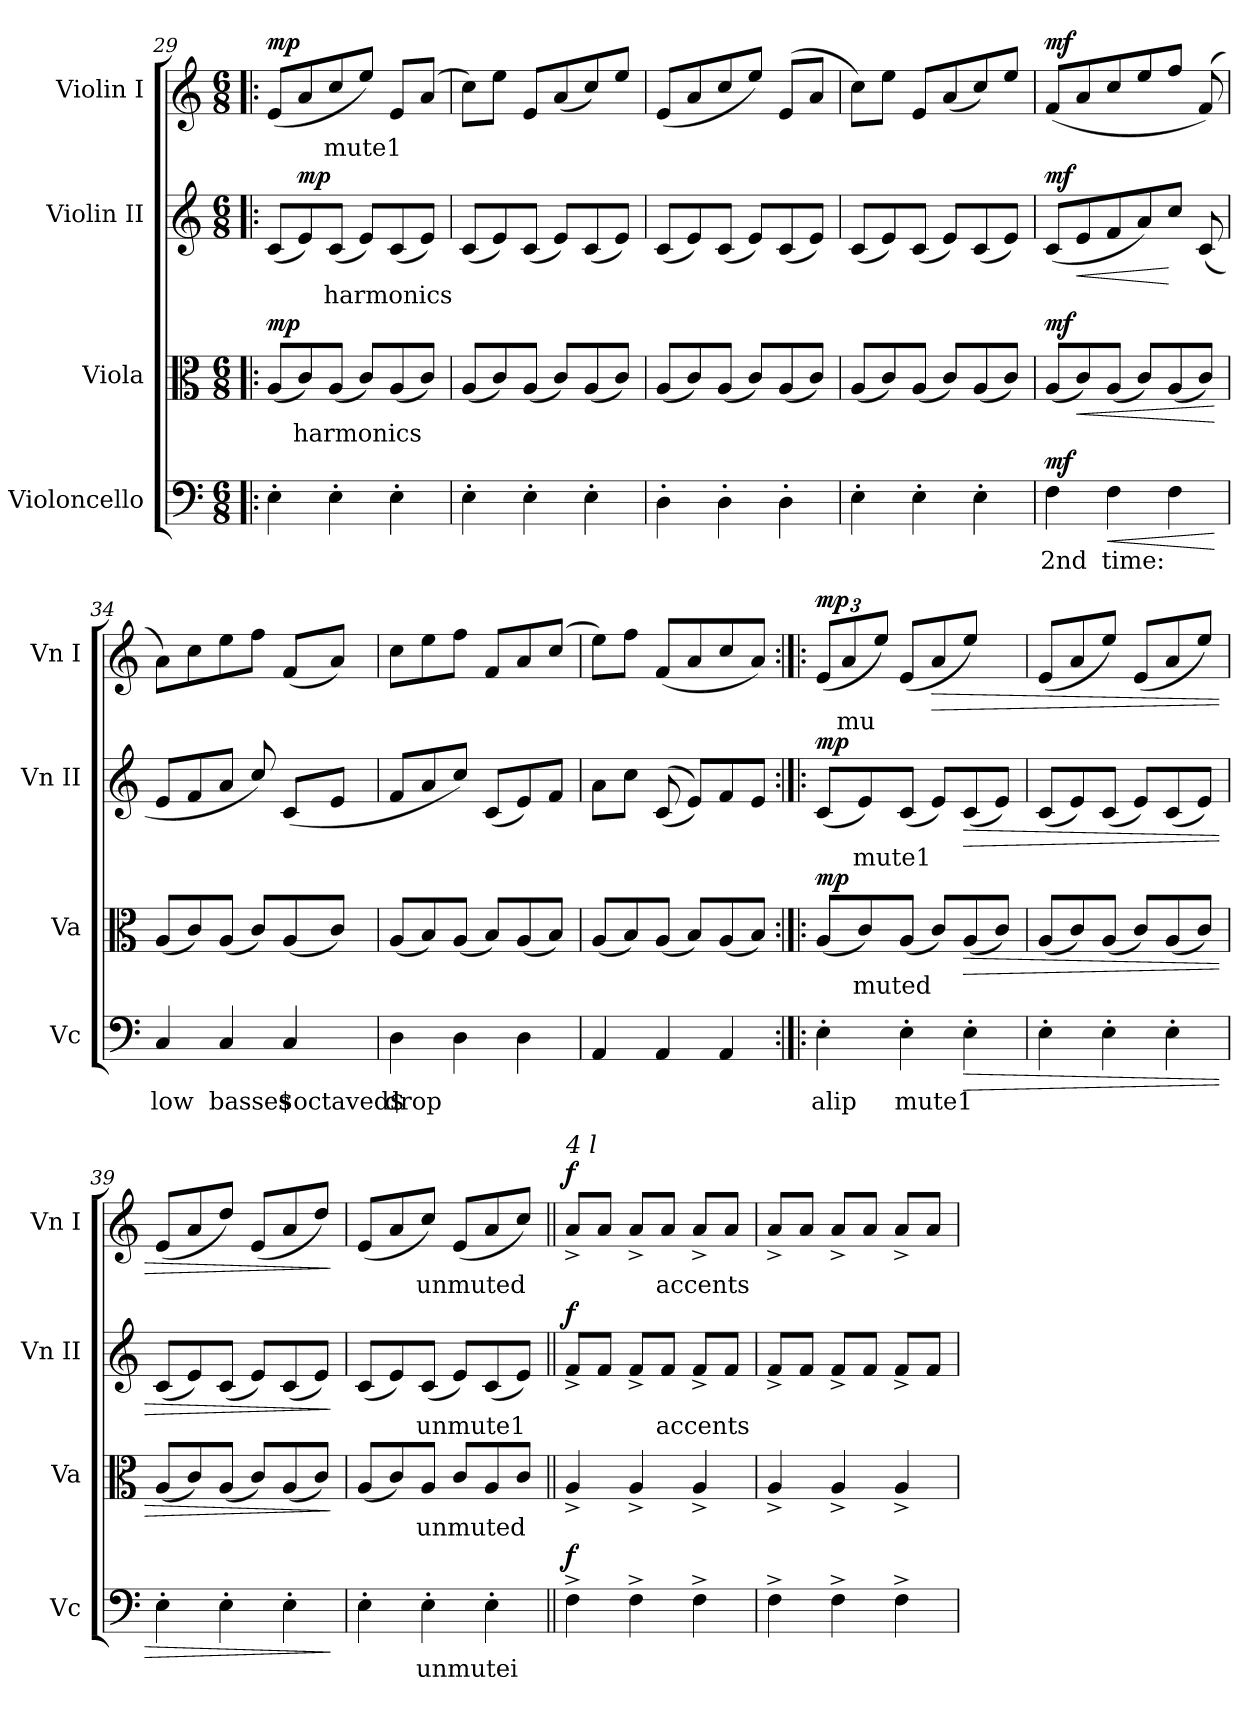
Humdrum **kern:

**kern	**text	**dynam	**kern	**text	**dynam	**kern	**text	**dynam	**kern	**text	**dynam
*part4	*part4	*part4	*part3	*part3	*part3	*part2	*part2	*part2	*part1	*part1	*part1
*staff4	*staff4	*staff4	*staff3	*staff3	*staff3	*staff2	*staff2	*staff2	*staff1	*staff1	*staff1
*I"Violoncello	*	*	*I"Viola	*	*	*I"Violin II	*	*	*I"Violin I	*	*
*I'Vc	*	*	*I'Va	*	*	*I'Vn II	*	*	*I'Vn I	*	*
!!LO:LB:g=z
*clefF4	*	*	*clefC3	*	*	*clefG2	*	*	*clefG2	*	*
*k[]	*	*	*k[]	*	*	*k[]	*	*	*k[]	*	*
*M6/8	*	*	*M6/8	*	*	*M6/8	*	*	*M6/8	*	*
=29!|:	=29!|:	=29!|:	=29!|:	=29!|:	=29!|:	=29!|:	=29!|:	=29!|:	=29!|:	=29!|:	=29!|:
!	!	!	!	!	!LO:DY:b	!	!	!	!	!	!LO:DY:b
4E'\	.	.	(>8A/L	.	mp	(8c/L	.	.	(8e/L	.	mp
!	!	!	!	!	!	!	!	!LO:DY:b	!	!	!
.	.	.	8c/)	harmonics	.	8e/)	.	mp	8a/	.	.
4E'\	.	.	(8A/J	.	.	(8c/J	harmonics	.	8cc/	mute1	.
.	.	.	8c/L)	.	.	8e/L)	.	.	8ee/J)	.	.
4E'\	.	.	(8A/	.	.	(8c/	.	.	8e/L	.	.
.	.	.	8c/J)	.	.	8e/J)	.	.	(>8a/J	.	.
=30	=30	=30	=30	=30	=30	=30	=30	=30	=30	=30	=30
4E'\	.	.	(>8A/L	.	.	(8c/L	.	.	8cc\L)	.	.
.	.	.	8c/)	.	.	8e/)	.	.	8ee\J	.	.
4E'\	.	.	(8A/J	.	.	(8c/J	.	.	8e/L	.	.
.	.	.	8c/L)	.	.	8e/L)	.	.	(8a/	.	.
4E'\	.	.	(8A/	.	.	(8c/	.	.	8cc/)	.	.
.	.	.	8c/J)	.	.	8e/J)	.	.	8ee/J	.	.
=31	=31	=31	=31	=31	=31	=31	=31	=31	=31	=31	=31
4D'\	.	.	(>8A/L	.	.	(8c/L	.	.	(8e/L	.	.
.	.	.	8c/)	.	.	8e/)	.	.	8a/	.	.
4D'\	.	.	(8A/J	.	.	(8c/J	.	.	8cc/	.	.
.	.	.	8c/L)	.	.	8e/L)	.	.	8ee/J)	.	.
4D'\	.	.	(8A/	.	.	(8c/	.	.	(>8e/L	.	.
.	.	.	8c/J)	.	.	8e/J)	.	.	8a/J	.	.
=32	=32	=32	=32	=32	=32	=32	=32	=32	=32	=32	=32
4E'\	.	.	(>8A/L	.	.	(8c/L	.	.	8cc\L)	.	.
.	.	.	8c/)	.	.	8e/)	.	.	8ee\J	.	.
4E'\	.	.	(8A/J	.	.	(8c/J	.	.	8e/L	.	.
.	.	.	8c/L)	.	.	8e/L)	.	.	(8a/	.	.
4E'\	.	.	(8A/	.	.	(8c/	.	.	8cc/)	.	.
.	.	.	8c/J)	.	.	8e/J)	.	.	8ee/J	.	.
!!LO:LB:g=z
=33	=33	=33	=33	=33	=33	=33	=33	=33	=33	=33	=33
!	!	!LO:DY:b	!	!	!LO:DY:b	!	!	!LO:DY:b	!	!	!LO:DY:b
4F\	2nd	mf	(>8A/L	.	mf	(8c/L	.	mf	(>8f/L	.	mf
!	!	!	!	!	!LO:HP:b	!	!	!LO:HP:b	!	!	!
.	.	.	8c/)	.	<	8e/	.	<	8a/	.	.
!	!	!LO:HP:b	!	!	!	!	!	!	!	!	!
4F\	time:	<	(8A/J	.	.	8f/	.	.	8cc/	.	.
.	.	.	8c/L)	.	.	8a/)	.	.	8ee/	.	.
4F\	.	.	(8A/	.	.	8cc/J	.	[	8ff/J	.	.
.	.	.	8c/J)	.	.	(>8c/	.	.	(>8f/)	.	.
.	.	[	.	.	[	.	.	.	.	.	.
=34	=34	=34	=34	=34	=34	=34	=34	=34	=34	=34	=34
4C/	low	.	(>8A/L	.	.	8e/L	.	.	8a\L)	.	.
.	.	.	8c/)	.	.	8f/	.	.	8cc\	.	.
4C/	basses	.	(8A/J	.	.	8a/J	.	.	8ee\	.	.
.	.	.	8c/L)	.	.	8cc/)	.	.	8ff\J	.	.
4C/	$octaved$	.	(8A/	.	.	(>8c/L	.	.	(>8f/L	.	.
.	.	.	8c/J)	.	.	8e/J	.	.	8a/J)	.	.
=35	=35	=35	=35	=35	=35	=35	=35	=35	=35	=35	=35
4D\	drop	.	(8A/L	.	.	8f/L	.	.	8cc\L	.	.
.	.	.	8B/)	.	.	8a/	.	.	8ee\	.	.
4D\	.	.	(8A/J	.	.	8cc/J)	.	.	8ff\J	.	.
.	.	.	8B/L)	.	.	(8c/L	.	.	8f/L	.	.
4D\	.	.	(8A/	.	.	8e/)	.	.	8a/	.	.
.	.	.	8B/J)	.	.	8f/J	.	.	(>8cc/J	.	.
=36	=36	=36	=36	=36	=36	=36	=36	=36	=36	=36	=36
4AA/	.	.	(8A/L	.	.	8a\L	.	.	8ee\L)	.	.
.	.	.	8B/)	.	.	8cc\J	.	.	8ff\J	.	.
4AA/	.	.	(8A/J	.	.	((8c/	.	.	(8f/L	.	.
.	.	.	8B/L)	.	.	8e/L))	.	.	8a/	.	.
4AA/	.	.	(8A/	.	.	8f/	.	.	8cc/	.	.
.	.	.	8B/J)	.	.	8e/J	.	.	8a/J)	.	.
!!LO:PB:g=z
=37:|!|:	=37:|!|:	=37:|!|:	=37:|!|:	=37:|!|:	=37:|!|:	=37:|!|:	=37:|!|:	=37:|!|:	=37:|!|:	=37:|!|:	=37:|!|:
*	*	*	*	*	*	*	*	*	*Xbrackettup	*	*
!	!	!	!	!	!LO:DY:b	!	!	!LO:DY:b	!	!	!LO:DY:b
4E'\	alip	.	(>8A/L	.	mp	(8c/L	.	mp	(12e/L	.	mp
.	.	.	.	.	.	.	.	.	12a/	mu	.
.	.	.	8c/)	muted	.	8e/)	mute1	.	.	.	.
.	.	.	.	.	.	.	.	.	12ee/J)	.	.
4E'\	mute1	.	(8A/J	.	.	(8c/J	.	.	(8e/L	.	.
!	!	!	!	!	!	!	!	!	!	!	!LO:HP:b
.	.	.	8c/L)	.	.	8e/L)	.	.	8a/	.	>
!	!	!LO:HP:b	!	!	!LO:HP:b	!	!	!LO:HP:b	!	!	!
4E'\	.	>	(8A/	.	>	(8c/	.	>	8ee/J)	.	.
.	.	.	8c/J)	.	.	8e/J)	.	.	8ryy	.	.
=38	=38	=38	=38	=38	=38	=38	=38	=38	=38	=38	=38
4E'\	.	.	(>8A/L	.	.	(8c/L	.	.	(8e/L	.	.
.	.	.	8c/)	.	.	8e/)	.	.	8a/	.	.
4E'\	.	.	(8A/J	.	.	(8c/J	.	.	8ee/J)	.	.
.	.	.	8c/L)	.	.	8e/L)	.	.	(8e/L	.	.
4E'\	.	.	(8A/	.	.	(8c/	.	.	8a/	.	.
.	.	.	8c/J)	.	.	8e/J)	.	.	8ee/J)	.	.
=39	=39	=39	=39	=39	=39	=39	=39	=39	=39	=39	=39
4E'\	.	.	(>8A/L	.	.	(8c/L	.	.	(8e/L	.	.
.	.	.	8c/)	.	.	8e/)	.	.	8a/	.	.
4E'\	.	.	(8A/J	.	.	(8c/J	.	.	8dd/J)	.	.
.	.	.	8c/L)	.	.	8e/L)	.	.	(8e/L	.	.
4E'\	.	.	(8A/	.	.	(8c/	.	.	8a/	.	.
.	.	.	8c/J)	.	.	8e/J)	.	.	8dd/J)	.	.
.	.	]	.	.	]	.	.	]	.	.	]
=40	=40	=40	=40	=40	=40	=40	=40	=40	=40	=40	=40
4E'\	.	.	(>8A/L	.	.	(8c/L	.	.	(8e/L	.	.
.	.	.	8c/)	.	.	8e/)	.	.	8a/	.	.
4E'\	unmutei	.	8A/J	unmuted	.	(8c/J	unmute1	.	8cc/J)	unmuted	.
.	.	.	8c/L	.	.	8e/L)	.	.	(8e/L	.	.
4E'\	.	.	8A/	.	.	(8c/	.	.	8a/	.	.
.	.	.	8c/J	.	.	8e/J)	.	.	8cc/J)	.	.
!!LO:LB:g=z
=41||	=41||	=41||	=41||	=41||	=41||	=41||	=41||	=41||	=41||	=41||	=41||
!	!	!	!	!	!	!	!	!	!LO:TX:a:i:t=4 l	!	!
!	!	!LO:DY:b	!	!	!	!	!	!LO:DY:b	!	!	!LO:DY:b
4F^\	.	f	4A^/	.	.	8f^/L	.	f	8a^/L	.	f
.	.	.	.	.	.	8f/J	.	.	8a/J	.	.
4F^\	.	.	4A^/	.	.	8f^/L	.	.	8a^/L	.	.
.	.	.	.	.	.	8f/J	accents	.	8a/J	accents	.
4F^\	.	.	4A^/	.	.	8f^/L	.	.	8a^/L	.	.
.	.	.	.	.	.	8f/J	.	.	8a/J	.	.
=42	=42	=42	=42	=42	=42	=42	=42	=42	=42	=42	=42
4F^\	.	.	4A^/	.	.	8f^/L	.	.	8a^/L	.	.
.	.	.	.	.	.	8f/J	.	.	8a/J	.	.
4F^\	.	.	4A^/	.	.	8f^/L	.	.	8a^/L	.	.
.	.	.	.	.	.	8f/J	.	.	8a/J	.	.
4F^\	.	.	4A^/	.	.	8f^/L	.	.	8a^/L	.	.
.	.	.	.	.	.	8f/J	.	.	8a/J	.	.
=	=	=	=	=	=	=	=	=	=	=	=
*-	*-	*-	*-	*-	*-	*-	*-	*-	*-	*-	*-
